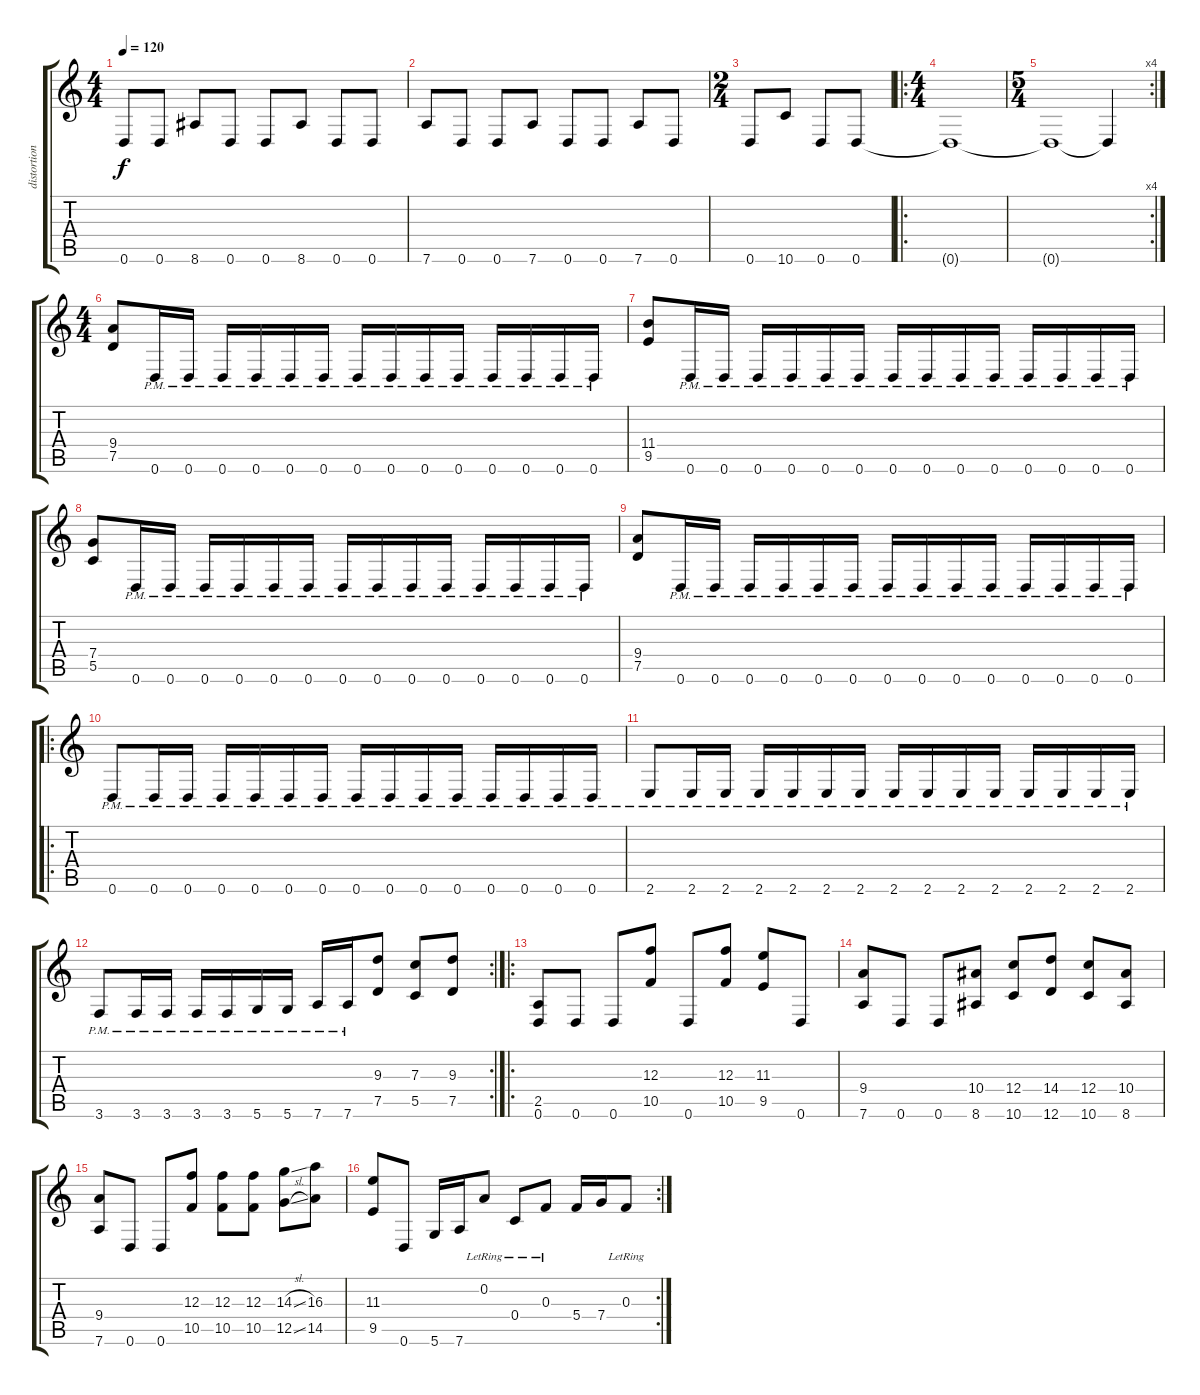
\track ("distortion guitar" "distortion") {instrument distortionguitar}
\staff {score tabs}
\tuning (D4 A3 F3 C3 G2 D2) {hide}
\ts (4 4)
\tempo 120
\clef g2
\ks c
0.6.8{dy f} 0.6.8 8.6.8 0.6.8 0.6.8 8.6.8 0.6.8 0.6.8 |
7.6.8 0.6.8 0.6.8 7.6.8 0.6.8 0.6.8 7.6.8 0.6.8 |
\ts (2 4)
0.6.8 10.6.8 0.6.8 0.6.8 |
\ro
\ts (4 4)
0.6{t}.1 |
\rc 4
\ts (5 4)
0.6{t}.1 0.6{t}.4 |
\ts (4 4)
(9.4 7.5).8 0.6{pm}.16 0.6{pm}.16 0.6{pm}.16 0.6{pm}.16 0.6{pm}.16 0.6{pm}.16 0.6{pm}.16 0.6{pm}.16 0.6{pm}.16 0.6{pm}.16 0.6{pm}.16 0.6{pm}.16 0.6{pm}.16 0.6{pm}.16 |
(11.4 9.5).8 0.6{pm}.16 0.6{pm}.16 0.6{pm}.16 0.6{pm}.16 0.6{pm}.16 0.6{pm}.16 0.6{pm}.16 0.6{pm}.16 0.6{pm}.16 0.6{pm}.16 0.6{pm}.16 0.6{pm}.16 0.6{pm}.16 0.6{pm}.16 |
(7.4 5.5).8 0.6{pm}.16 0.6{pm}.16 0.6{pm}.16 0.6{pm}.16 0.6{pm}.16 0.6{pm}.16 0.6{pm}.16 0.6{pm}.16 0.6{pm}.16 0.6{pm}.16 0.6{pm}.16 0.6{pm}.16 0.6{pm}.16 0.6{pm}.16 |
(9.4 7.5).8 0.6{pm}.16 0.6{pm}.16 0.6{pm}.16 0.6{pm}.16 0.6{pm}.16 0.6{pm}.16 0.6{pm}.16 0.6{pm}.16 0.6{pm}.16 0.6{pm}.16 0.6{pm}.16 0.6{pm}.16 0.6{pm}.16 0.6{pm}.16 |
\ro
0.6{pm}.8 0.6{pm}.16 0.6{pm}.16 0.6{pm}.16 0.6{pm}.16 0.6{pm}.16 0.6{pm}.16 0.6{pm}.16 0.6{pm}.16 0.6{pm}.16 0.6{pm}.16 0.6{pm}.16 0.6{pm}.16 0.6{pm}.16 0.6{pm}.16 |
2.6{pm}.8 2.6{pm}.16 2.6{pm}.16 2.6{pm}.16 2.6{pm}.16 2.6{pm}.16 2.6{pm}.16 2.6{pm}.16 2.6{pm}.16 2.6{pm}.16 2.6{pm}.16 2.6{pm}.16 2.6{pm}.16 2.6{pm}.16 2.6{pm}.16 |
\rc 2
3.6{pm}.8 3.6{pm}.16 3.6{pm}.16 3.6{pm}.16 3.6{pm}.16 5.6{pm}.16 5.6{pm}.16 7.6{pm}.16 7.6{pm}.16 (9.3 7.5).8 (7.3 5.5).8 (9.3 7.5).8 |
\ro
(2.5 0.6).8 0.6.8 0.6.8 (12.3 10.5).8 0.6.8 (12.3 10.5).8 (11.3 9.5).8 0.6.8 |
(9.4 7.6).8 0.6.8 0.6.8 (10.4 8.6).8 (12.4 10.6).8 (14.4 12.6).8 (12.4 10.6).8 (10.4 8.6).8 |
(9.4 7.6).8 0.6.8 0.6.8 (12.3 10.5).8 (12.3 10.5).8 (12.3 10.5).8 (14.3{sl} 12.5{sl}).8 (16.3 14.5).8 |
\rc 2
(11.3 9.5).8 0.6.8 5.6.16 7.6.16 0.2{lr}.8 0.4{lr}.8 0.3{lr}.8 5.4.16 7.4.16 0.3{lr}.8
